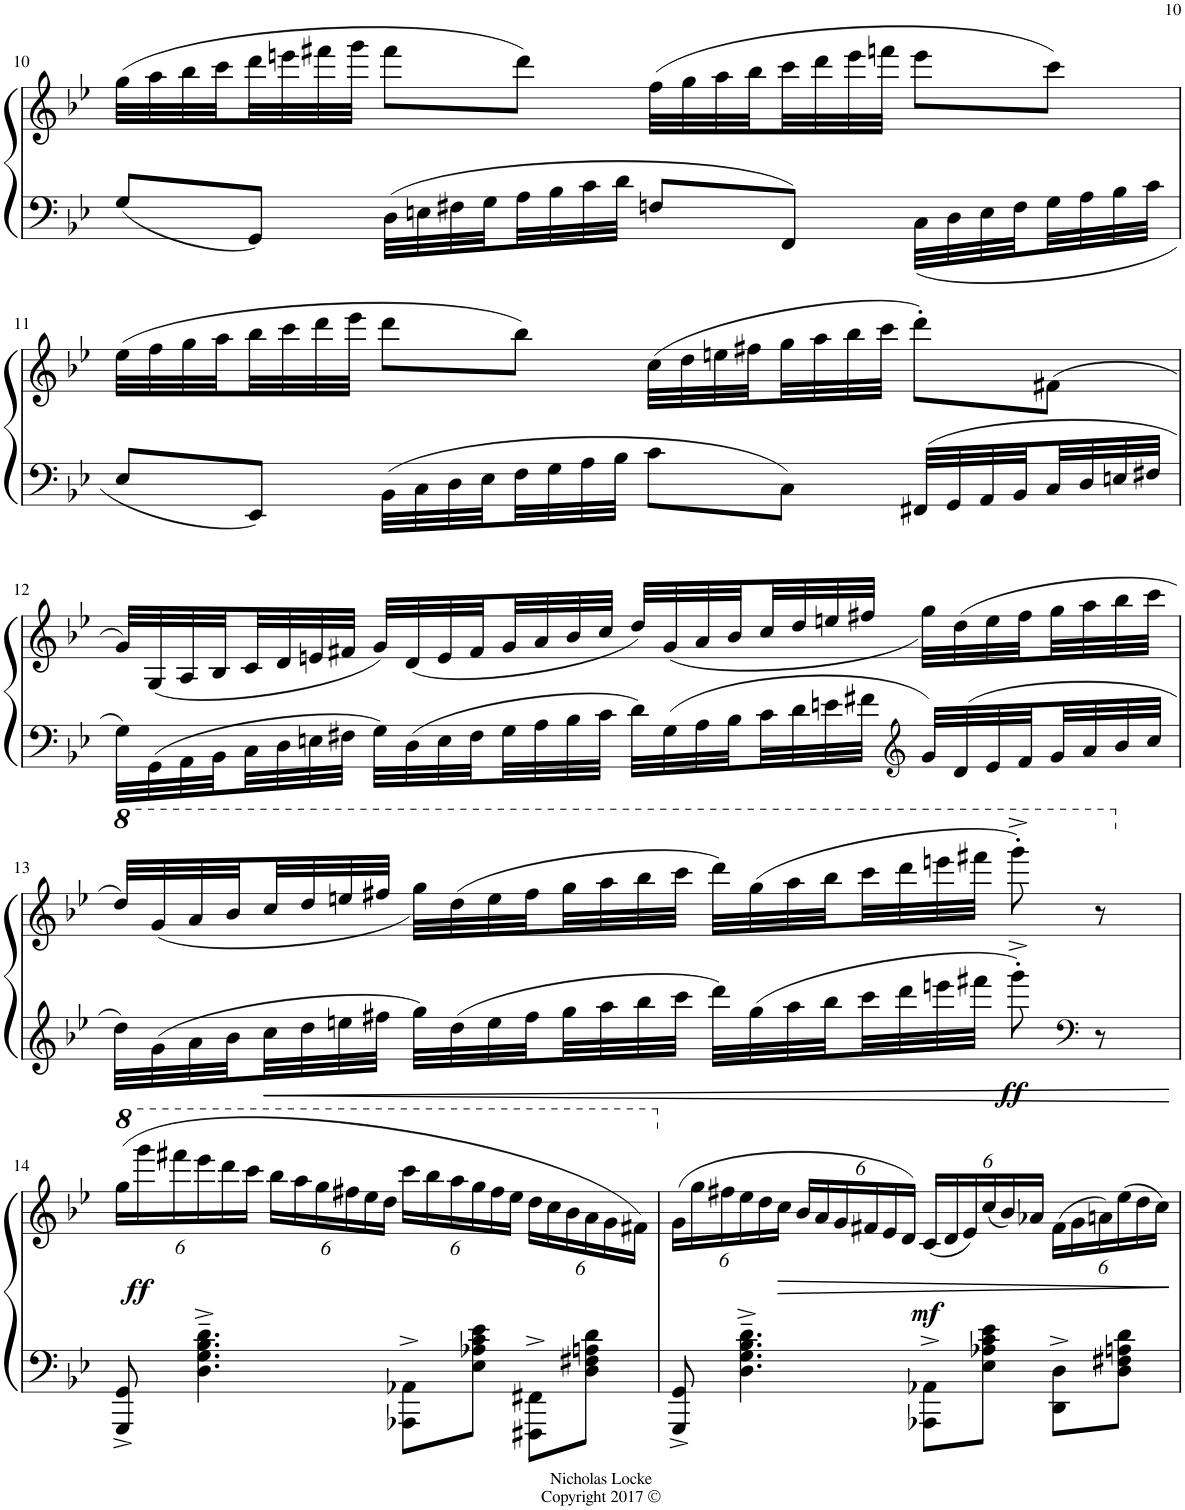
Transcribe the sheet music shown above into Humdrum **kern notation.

**kern	**kern	**dynam
*part1	*part1	*part1
*staff2	*staff1	*staff1/2
*I"Piano	*	*
*I'Pno.	*	*
!!LO:PB:g=z
*clefF4	*clefG2	*
*k[b-e-]	*k[b-e-]	*
*M4/4	*M4/4	*
=10	=10	=10
8G/L	(32gg\LLL	.
.	32aa\	.
.	32bb-\	.
.	32ccc\	.
8GG/J	32ddd\	.
.	32eeen\	.
.	32fff#X\	.
.	32ggg\JJJ	.
32D\LLL	8fff#\L	.
32En\	.	.
32F#X\	.	.
32G\	.	.
32A\	8ddd\J)	.
32B-\	.	.
32c\	.	.
32d\JJJ	.	.
8Fn/L	(32ff\LLL	.
.	32gg\	.
.	32aa\	.
.	32bb-\	.
8FF/J	32ccc\	.
.	32ddd\	.
.	32eee\	.
.	32fffn\JJJ	.
32C\LLL	8eee\L	.
32D\	.	.
32E\	.	.
32F\	.	.
32G\	8ccc\J)	.
32A\	.	.
32B-\	.	.
32c\JJJ	.	.
!!LO:LB:g=z
=11	=11	=11
8E-/L	(32ee-\LLL	.
.	32ff\	.
.	32gg\	.
.	32aa\	.
8EE-/J	32bb-\	.
.	32ccc\	.
.	32ddd\	.
.	32eee-\JJJ	.
32BB-\LLL	8ddd\L	.
32C\	.	.
32D\	.	.
32E-\	.	.
32F\	8bb-\J)	.
32G\	.	.
32A\	.	.
32B-\JJJ	.	.
8c\L	(32cc\LLL	.
.	32dd\	.
.	32een\	.
.	32ff#X\	.
8C\J	32gg\	.
.	32aa\	.
.	32bb-\	.
.	32ccc\JJJ	.
32FF#X/LLL	8ddd'\L)	.
32GG/	.	.
32AA/	.	.
32BB-/	.	.
32C/	(8f#X\J	.
32D/	.	.
32En/	.	.
32F#X/JJJ	.	.
!!LO:LB:g=z
=12	=12	=12
32G\LLL	32g/LLL)	.
32GG\	(32G/	.
32AA\	32A/	.
32BB-\	32B-/	.
32C\	32c/	.
32D\	32d/	.
32En\	32en/	.
32F#X\JJJ	32f#X/JJJ	.
32G\LLL	32g/LLL)	.
32D\	(32d/	.
32E\	32e/	.
32F#\	32f#/	.
32G\	32g/	.
32A\	32a/	.
32B-\	32b-/	.
32c\JJJ	32cc/JJJ	.
32d\LLL	32dd/LLL)	.
32G\	(<32g/	.
32A\	32a/	.
32B-\	32b-/	.
32c\	32cc/	.
32d\	32dd/	.
32en\	32een/	.
32f#X\JJJ	32ff#X/JJJ	.
*clefG2	*	*
32g/LLL	32gg\LLL)	.
32d/	(32dd\	.
32e/	32ee\	.
32f#/	32ff#\	.
32g/	32gg\	.
32a/	32aa\	.
32b-/	32bb-\	.
32cc/JJJ	32ccc\JJJ	.
!!LO:LB:g=z
=13	=13	=13
*	*8va	*
32dd\LLL	32ddd/LLL)	.
32g\	(<32gg/	.
32a\	32aa/	.
32b-\	32bb-/	.
32cc\	32ccc/	.
32dd\	32ddd/	.
32een\	32eeen/	.
32ff#X\JJJ	32fff#X/JJJ	.
32gg\LLL	32ggg\LLL)	.
32dd\	(32ddd\	.
32ee\	32eee\	.
32ff#\	32fff#\	.
32gg\	32ggg\	.
32aa\	32aaa\	.
32bb-\	32bbb-\	.
32ccc\JJJ	32cccc\JJJ	.
32ddd\LLL	32dddd\LLL)	.
32gg\	(32ggg\	.
32aa\	32aaa\	.
32bb-\	32bbb-\	.
32ccc\	32cccc\	.
32ddd\	32dddd\	.
32eeen\	32eeeen\	.
32fff#X\JJJ	32ffff#X\JJJ	.
!	!	!LO:DY:b=2
8ggg'^\	8gggg'^\)	ff
*clefF4	*	*
8r	8r	.
!!LO:LB:g=z
=14	=14	=14
*	*X8va	*
*	*8va	*
*	*Xbrackettup	*
8GGG/^ 8GG/^	(24ggg\LL	.
!	!	!LO:DY:b
.	24gggg\	ff
.	24ffff#X\	.
4.D\~^ 4.G\~^ 4.B-\~^ 4.d\~^	24eeee-\	.
.	24dddd\	.
.	24cccc\JJ	.
.	24bbb-\LL	.
.	24aaa\	.
.	24ggg\	.
.	24fff#X\	.
.	24eee-\	.
.	24ddd\JJ	.
8AAA-X\^ 8AA-X\^L	24cccc\LL	.
.	24bbb-\	.
.	24aaa\	.
8E-\ 8A-X\ 8c\ 8e-\J	24ggg\	.
.	24fff#\	.
.	24eee-\JJ	.
8FFF#X\^ 8FF#X\^L	24ddd\LL	.
.	24ccc\	.
.	24bb-\	.
8D\ 8F#X\ 8An\ 8d\J	24aa\	.
.	24gg\	.
.	24ff#X\JJ)	.
=15	=15	=15
*	*X8va	*
8GGG/^ 8GG/^	(24g\LL	.
.	24gg\	.
.	24ff#X\	.
4.D\~^ 4.G\~^ 4.B-\~^ 4.d\~^	24ee-\	.
.	24dd\	.
!	!	!LO:HP:b
.	24cc\JJ	>
.	24b-/LL	.
.	24a/	.
.	24g/	.
.	24f#X/	.
.	24e-/	.
.	24d/JJ)	.
!	!	!LO:DY:a=2
8AAA-X\^ 8AA-X\^L	(24c/LL	mf
.	24d/	.
.	24e-/)	.
8E-\ 8A-X\ 8c\ 8e-\J	(24cc/	.
.	24b-/)	.
.	24a-X/JJ	.
8DD\^ 8D\^L	(24f#\LL	.
.	24g\	.
.	24an\)	.
8D\ 8F#X\ 8An\ 8d\J	(24ee-\	.
.	24dd\	.
.	24cc\JJ)	.
.	.	]
=	=	=
*-	*-	*-
